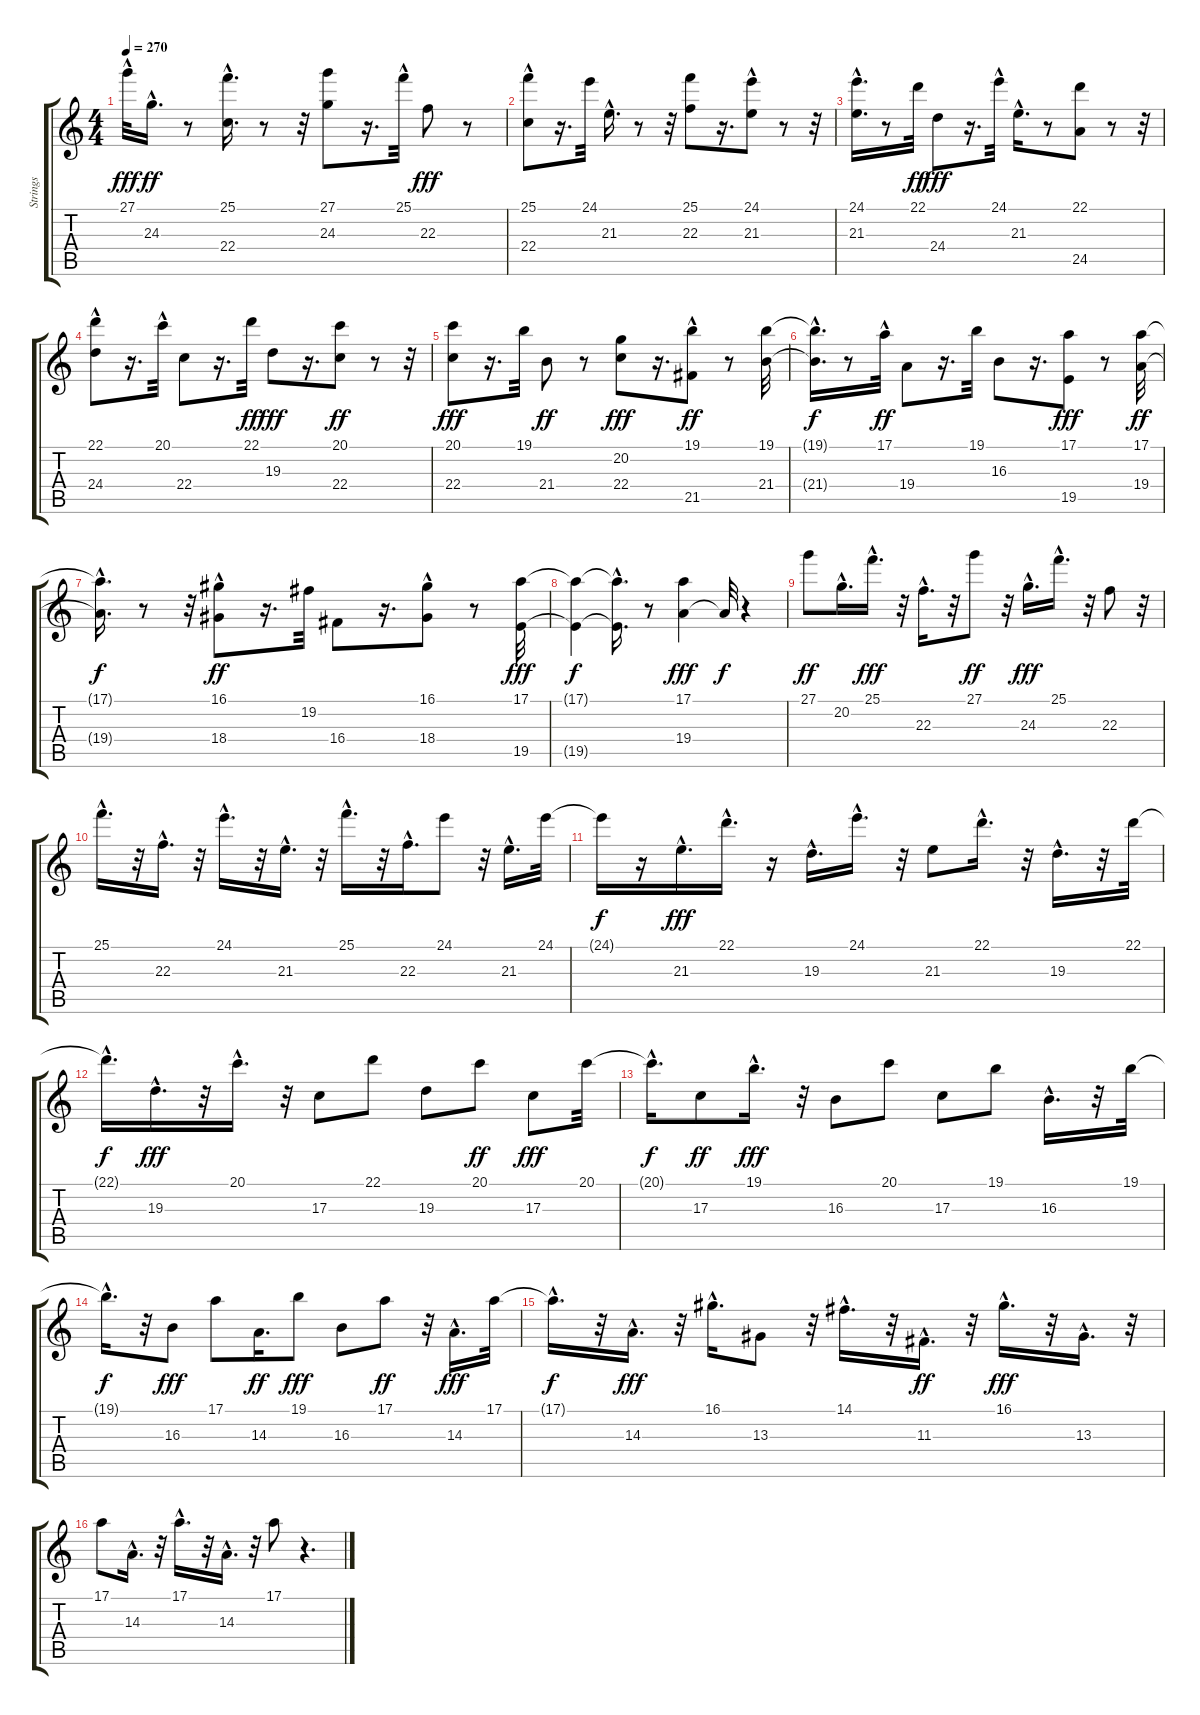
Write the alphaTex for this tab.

\track ("Strings" "Strings") {instrument stringensemble1}
\staff {score tabs}
\tuning (E4 B3 G3 D3 A2 E2) {hide}
\ts (4 4)
\tempo 270
\clef g2
\ks c
27.1{hac}.32{dy fff} 24.3{hac}.16{d dy ff} r.8 (25.1{hac} 22.4{hac}).16{d} r.8 r.32 (27.1 24.3).8 r.16{d} 25.1{hac}.32 22.3.8{dy fff} r.8 |
(25.1{hac} 22.4).8 r.16{d} 24.1.32 21.3{hac}.16{d} r.8 r.32 (25.1 22.3).8 r.16{d} (24.1{hac} 21.3).8 r.8 r.32 |
(24.1{hac} 21.3{hac}).16{d} r.8 22.1.32{dy ff} 24.4.8{dy fff} r.16{d} 24.1{hac}.32 21.3{hac}.16{d} r.8 (22.1 24.5).8 r.8 r.32 |
(22.1{hac} 24.4).8 r.16{d} 20.1{hac}.32 22.4.8 r.16{d} 22.1.32{dy ff} 19.3.8{dy fff} r.16{d} (20.1 22.4).8{dy ff} r.8 r.32 |
(20.1 22.4).8{dy fff} r.16{d} 19.1.32 21.4.8{dy ff} r.8 (20.2 22.4).8{dy fff} r.16{d} (19.1{hac} 21.5).8{dy ff} r.8 (19.1 21.4).32 |
(19.1{hac t} 21.4{hac t}).16{d dy f} r.8 17.1{hac}.32{dy ff} 19.4.8 r.16{d} 19.1.32 16.3.8 r.16{d} (17.1 19.5).8{dy fff} r.8 (17.1 19.4).32{dy ff} |
(17.1{t} 19.4{hac t}).16{d dy f} r.8 r.32 (16.1{hac} 18.4).8{dy ff} r.16{d} 19.2.32 16.4.8 r.16{d} (16.1{hac} 18.4).8 r.8 (17.1 19.5).32{dy fff} |
(17.1{t} 19.5{t}).4{dy f} (17.1{hac t} 19.5{hac t}).16{d} r.8 (17.1 19.4).4{dy fff} 19.4{t}.32{dy f} r.4 |
27.1.8{dy ff} 20.2{hac}.16{d} 25.1{hac}.16{d dy fff} r.32 22.3{hac}.16{d} r.32 27.1.8{dy ff} r.32 24.3{hac}.16{d dy fff} 25.1{hac}.16{d} r.32 22.3.8 r.32 |
25.1{hac}.16{d} r.32 22.3{hac}.16{d} r.32 24.1{hac}.16{d} r.32 21.3{hac}.16{d} r.32 25.1{hac}.16{d} r.32 22.3{hac}.16{d} 24.1.8 r.32 21.3{hac}.16{d} 24.1.32 |
24.1{t}.16{dy f} r.16 21.3{hac}.16{d dy fff} 22.1{hac}.16{d} r.16 19.3{hac}.16{d} 24.1{hac}.16{d} r.32 21.3.8 22.1{hac}.16{d} r.32 19.3{hac}.16{d} r.32 22.1.32 |
22.1{hac t}.16{d dy f} 19.3{hac}.16{d dy fff} r.32 20.1{hac}.16{d} r.32 17.3.8 22.1.8 19.3.8 20.1.8{dy ff} 17.3.8{dy fff} 20.1.32 |
20.1{hac t}.16{d dy f} 17.3.8{dy ff} 19.1{hac}.16{d dy fff} r.32 16.3.8 20.1.8 17.3.8 19.1.8 16.3{hac}.16{d} r.32 19.1.32 |
19.1{hac t}.16{d dy f} r.32 16.3.8{dy fff} 17.1.8 14.3.16{d dy ff} 19.1.8{dy fff} 16.3.8 17.1.8{dy ff} r.32 14.3{hac}.16{d dy fff} 17.1.32 |
17.1{hac t}.16{d dy f} r.32 14.3{hac}.16{d dy fff} r.32 16.1{hac}.16{d} 13.3.8 r.32 14.1{hac}.16{d} r.32 11.3{hac}.16{d dy ff} r.32 16.1{hac}.16{d dy fff} r.32 13.3{hac}.16{d} r.32 |
17.1.8 14.3{hac}.16{d} r.32 17.1{hac}.16{d} r.32 14.3{hac}.16{d} r.32 17.1.8 r.4{d}
